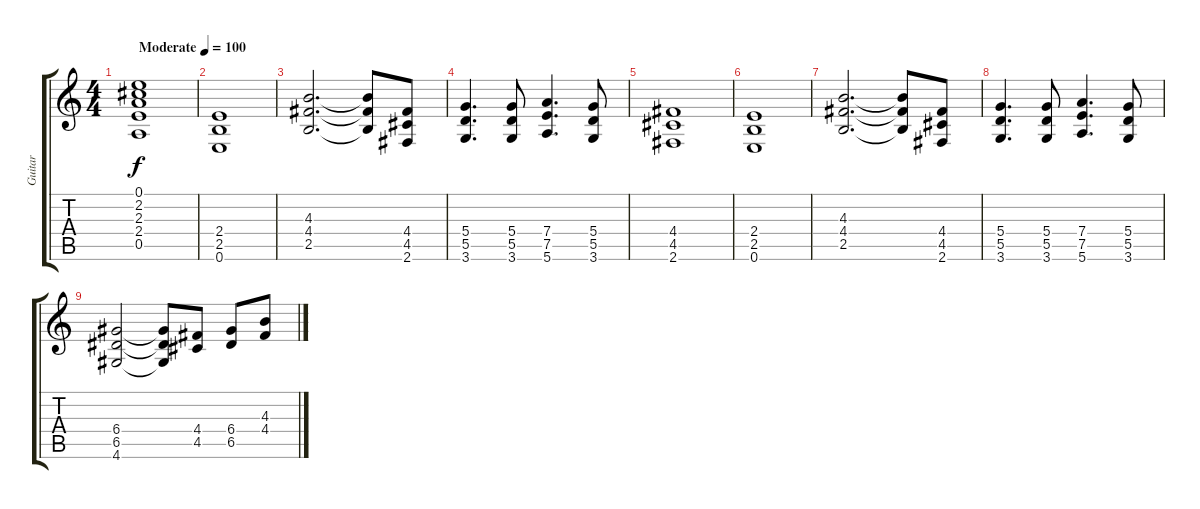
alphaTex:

\track ("Guitar" "Guitar") {instrument overdrivenguitar}
\staff {score tabs}
\tuning (E4 B3 G3 D3 A2 E2) {hide}
\ts (4 4)
\tempo (100 "Moderate")
\clef g2
\ks c
(0.1 2.2 2.3 2.4 0.5).1{dy f instrument overdrivenguitar} |
(2.4 2.5 0.6).1 |
(4.3 4.4 2.5).2{d} (4.3{t} 4.4{t} 2.5{t}).8 (4.4 4.5 2.6).8 |
(5.4 5.5 3.6).4{d} (5.4 5.5 3.6).8 (7.4 7.5 5.6).4{d} (5.4 5.5 3.6).8 |
(4.4 4.5 2.6).1 |
(2.4 2.5 0.6).1 |
(4.3 4.4 2.5).2{d} (4.3{t} 4.4{t} 2.5{t}).8 (4.4 4.5 2.6).8 |
(5.4 5.5 3.6).4{d} (5.4 5.5 3.6).8 (7.4 7.5 5.6).4{d} (5.4 5.5 3.6).8 |
(6.4 6.5 4.6).2 (6.4{t} 6.5{t} 4.6{t}).8 (4.4 4.5).8 (6.4 6.5).8 (4.3 4.4).8
